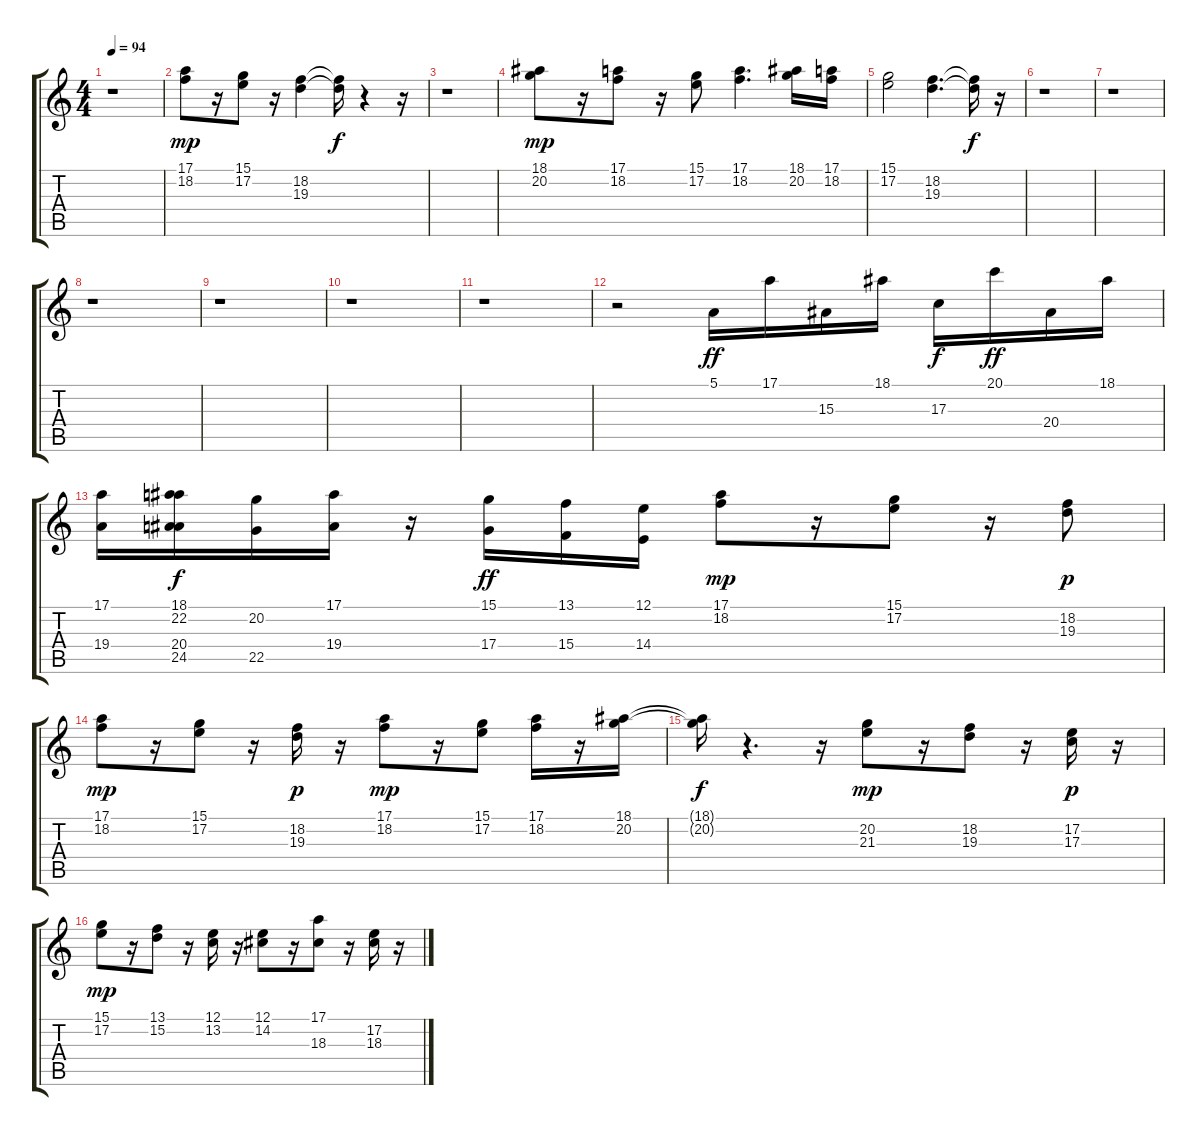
\track "" {instrument stringensemble1}
\staff {score tabs}
\tuning (E4 B3 G3 D3 A2 E2) {hide}
\ts (4 4)
\tempo 94
\clef g2
\ks c
r.1{dy f} |
(17.1 18.2).8{dy mp} r.16 (15.1 17.2).8 r.16 (18.2 19.3).4 (18.2{t} 19.3{t}).16{dy f} r.4 r.16 |
r.1 |
(18.1 20.2).8{dy mp} r.16 (17.1 18.2).8 r.16 (15.1 17.2).8 (17.1 18.2).4{d} (18.1 20.2).16 (17.1 18.2).16 |
(15.1 17.2).2 (18.2 19.3).4{d} (18.2{t} 19.3{t}).16{dy f} r.16 |
r.1 |
r.1 |
r.1 |
r.1 |
r.1 |
r.1 |
r.2 5.1.16{dy ff} 17.1.16 15.3.16 18.1.16 17.3.16{dy f} 20.1.16{dy ff} 20.4.16 18.1.16 |
(17.1 19.4).16 (18.1 22.2 20.4 24.5).16{dy f} (20.2 22.5).16 (17.1 19.4).16 r.16 (15.1 17.4).16{dy ff} (13.1 15.4).16 (12.1 14.4).16 (17.1 18.2).8{dy mp} r.16 (15.1 17.2).8 r.16 (18.2 19.3).8{dy p} |
(17.1 18.2).8{dy mp} r.16 (15.1 17.2).8 r.16 (18.2 19.3).16{dy p} r.16 (17.1 18.2).8{dy mp} r.16 (15.1 17.2).8 (17.1 18.2).16 r.16 (18.1 20.2).16 |
(18.1{t} 20.2{t}).16{dy f} r.4{d} r.16 (20.2 21.3).8{dy mp} r.16 (18.2 19.3).8 r.16 (17.2 17.3).16{dy p} r.16 |
(15.1 17.2).8{dy mp} r.16 (13.1 15.2).8 r.16 (12.1 13.2).16 r.16 (12.1 14.2).8 r.16 (17.1 18.3).8 r.16 (17.2 18.3).16 r.16
